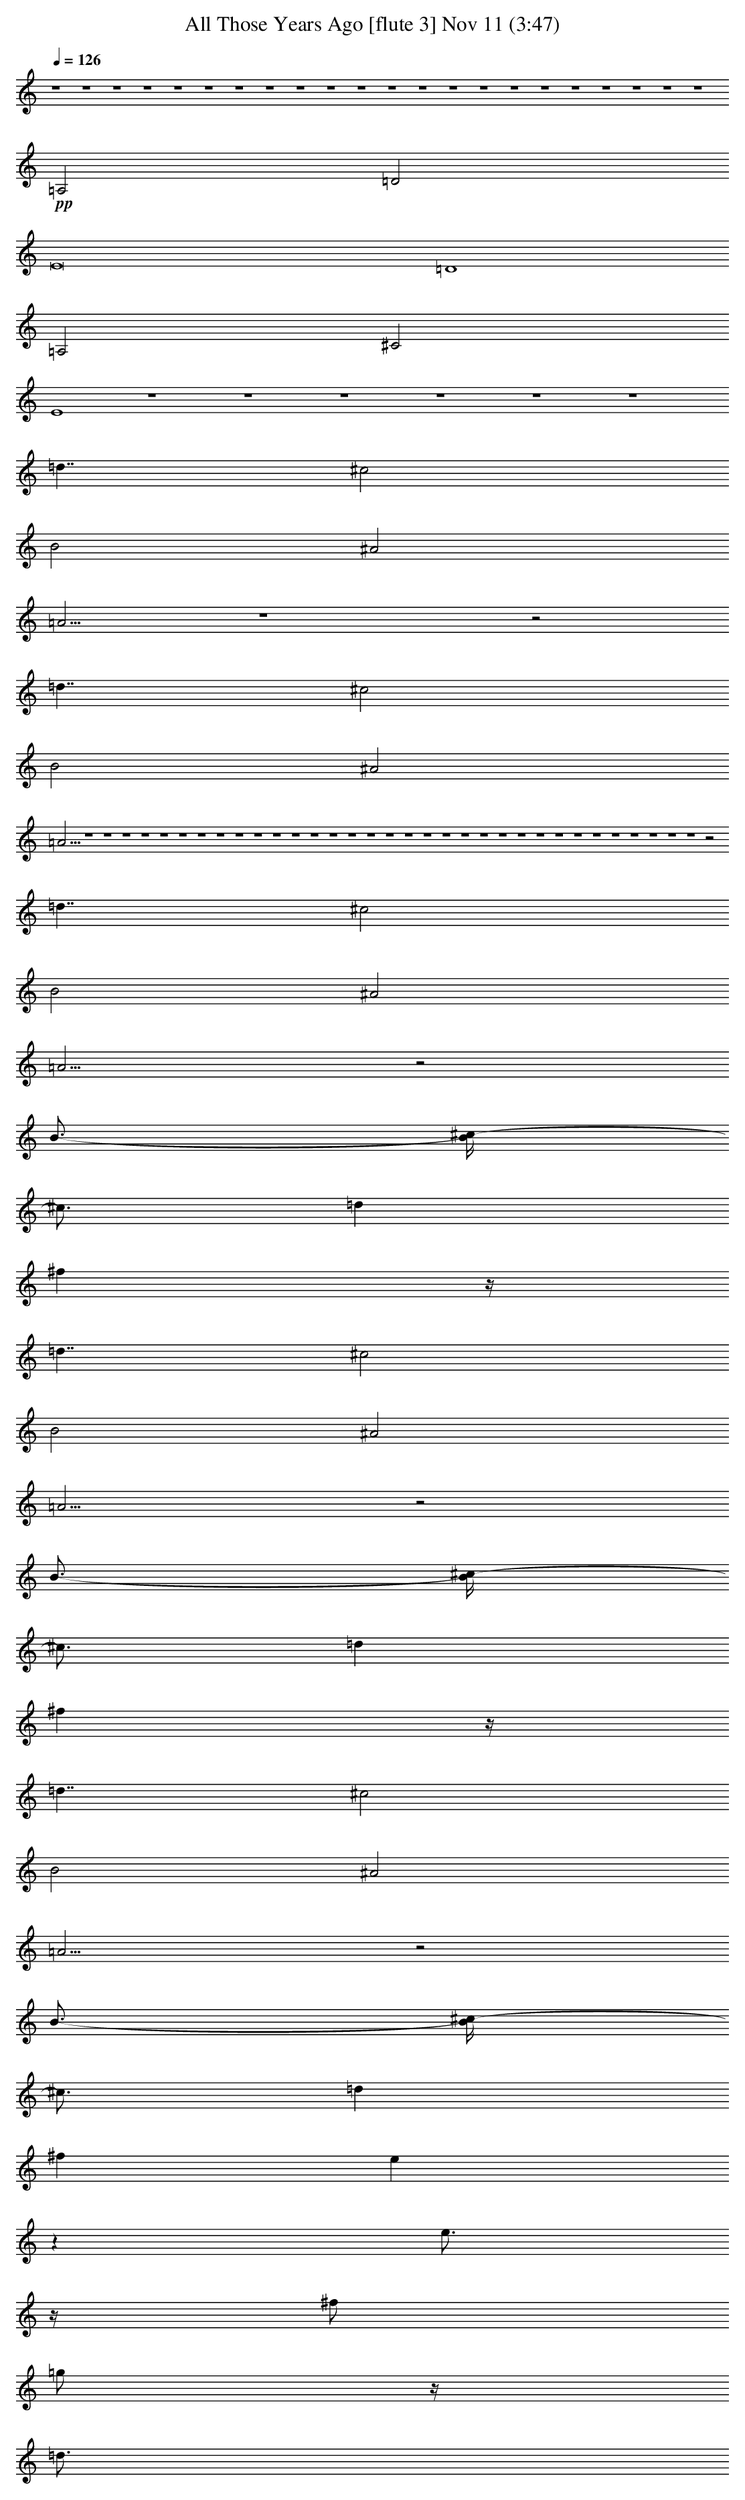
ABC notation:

X:1
T: All Those Years Ago [flute 3] Nov 11 (3:47)
L: 1/4
K: C
Q: 1/4=126
z4 z4 z4 z4 z4 z4 z4 z4 z4 z4 z4 z4 z4 z4 z4 z4 z4 z4 z4 z4 z4 z4
+pp+ =A,2
=D2
E8
=D4
=A,2
^C2
E4
z4 z4 z4 z4 z4 z4
=d7/4
^c2
B2
^A2
=A9/4
z4 z2
=d7/4
^c2
B2
^A2
=A9/4
z4 z4 z4 z4 z4 z4 z4 z4 z4 z4 z4 z4 z4 z4 z4 z4 z4 z4 z4 z4 z4 z4 z4 z4 z4 z4 z4 z4 z4 z4 z4 z4 z4 z2
=d7/4
^c2
B2
^A2
=A9/4
z2
B3/4-
[B/4^c/4-]
^c3/4
=d
^f
z/4
=d7/4
^c2
B2
^A2
=A9/4
z2
B3/4-
[B/4^c/4-]
^c3/4
=d
^f
z/4
=d7/4
^c2
B2
^A2
=A9/4
z2
B3/4-
[B/4^c/4-]
^c3/4
=d
^f
e
z
e3/4
z/4
^f/2
=g/2
z/4
=d3/4
